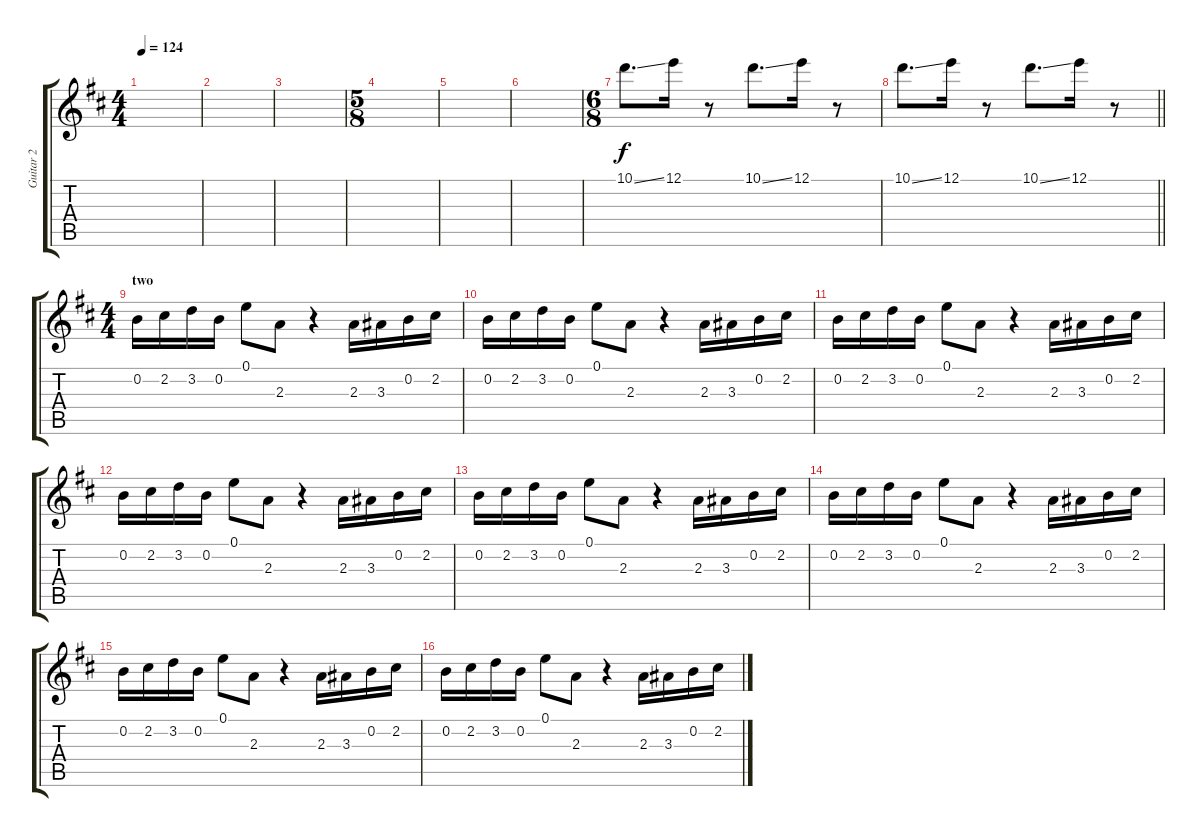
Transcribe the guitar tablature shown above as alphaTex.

\track ("Guitar 2" "Guitar 2") {instrument overdrivenguitar}
\staff {score tabs}
\tuning (E4 B3 G3 D3 A2 E2) {hide}
\ts (4 4)
\tempo 124
\clef g2
\ks d
|
|
|
\ts (5 8)
|
|
|
\ts (6 8)
10.1{ss}.8{d} 12.1.16 r.8 10.1{ss}.8{d} 12.1.16 r.8 |
\barLineRight lightlight
10.1{ss}.8{d} 12.1.16 r.8 10.1{ss}.8{d} 12.1.16 r.8 |
\ts (4 4)
\section ("" "two")
0.2.16 2.2.16 3.2.16 0.2.16 0.1.8 2.3.8 r.4 2.3.16 3.3.16 0.2.16 2.2.16 |
0.2.16 2.2.16 3.2.16 0.2.16 0.1.8 2.3.8 r.4 2.3.16 3.3.16 0.2.16 2.2.16 |
0.2.16 2.2.16 3.2.16 0.2.16 0.1.8 2.3.8 r.4 2.3.16 3.3.16 0.2.16 2.2.16 |
0.2.16 2.2.16 3.2.16 0.2.16 0.1.8 2.3.8 r.4 2.3.16 3.3.16 0.2.16 2.2.16 |
0.2.16 2.2.16 3.2.16 0.2.16 0.1.8 2.3.8 r.4 2.3.16 3.3.16 0.2.16 2.2.16 |
0.2.16 2.2.16 3.2.16 0.2.16 0.1.8 2.3.8 r.4 2.3.16 3.3.16 0.2.16 2.2.16 |
0.2.16 2.2.16 3.2.16 0.2.16 0.1.8 2.3.8 r.4 2.3.16 3.3.16 0.2.16 2.2.16 |
0.2.16 2.2.16 3.2.16 0.2.16 0.1.8 2.3.8 r.4 2.3.16 3.3.16 0.2.16 2.2.16
